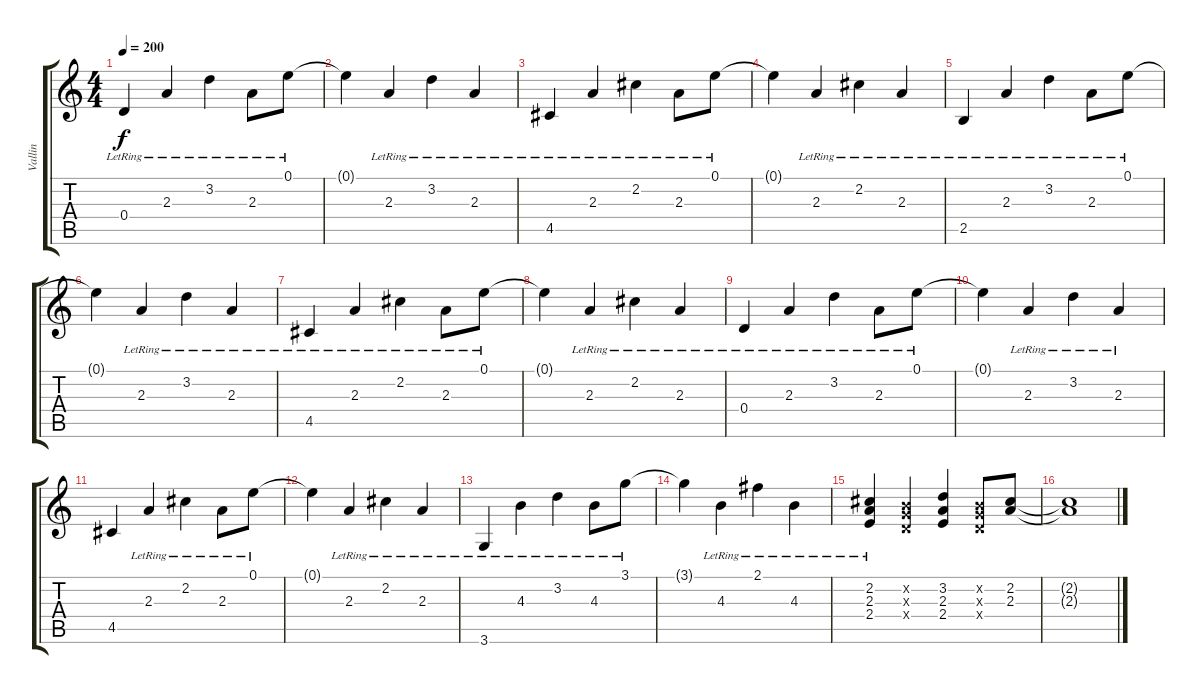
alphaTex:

\track ("Vallin" "Vallin") {instrument electricguitarmuted}
\staff {score tabs}
\tuning (E4 B3 G3 D3 A2 E2) {hide}
\ts (4 4)
\tempo 200
\clef g2
\ks c
0.4{lr}.4{dy f} 2.3{lr}.4 3.2{lr}.4 2.3{lr}.8 0.1{lr}.8 |
0.1{t}.4 2.3{lr}.4 3.2{lr}.4 2.3{lr}.4 |
4.5{lr}.4 2.3{lr}.4 2.2{lr}.4 2.3{lr}.8 0.1{lr}.8 |
0.1{t}.4 2.3{lr}.4 2.2{lr}.4 2.3{lr}.4 |
2.5{lr}.4 2.3{lr}.4 3.2{lr}.4 2.3{lr}.8 0.1{lr}.8 |
0.1{t}.4 2.3{lr}.4 3.2{lr}.4 2.3{lr}.4 |
4.5{lr}.4 2.3{lr}.4 2.2{lr}.4 2.3{lr}.8 0.1{lr}.8 |
0.1{t}.4 2.3{lr}.4 2.2{lr}.4 2.3{lr}.4 |
0.4{lr}.4 2.3{lr}.4 3.2{lr}.4 2.3{lr}.8 0.1{lr}.8 |
0.1{t}.4 2.3{lr}.4 3.2{lr}.4 2.3{lr}.4 |
4.5.4 2.3{lr}.4 2.2{lr}.4 2.3{lr}.8 0.1{lr}.8 |
0.1{t}.4 2.3{lr}.4 2.2{lr}.4 2.3{lr}.4 |
3.6{lr}.4 4.3{lr}.4 3.2{lr}.4 4.3{lr}.8 3.1{lr}.8 |
3.1{t}.4 4.3{lr}.4 2.1{lr}.4 4.3{lr}.4 |
(2.2{lr} 2.3{lr} 2.4{lr}).4 (0.2{x} 0.3{x} 0.4{x}).4 (3.2 2.3 2.4).4 (0.2{x} 0.3{x} 0.4{x}).8 (2.2 2.3).8 |
(2.2{t} 2.3{t}).1
